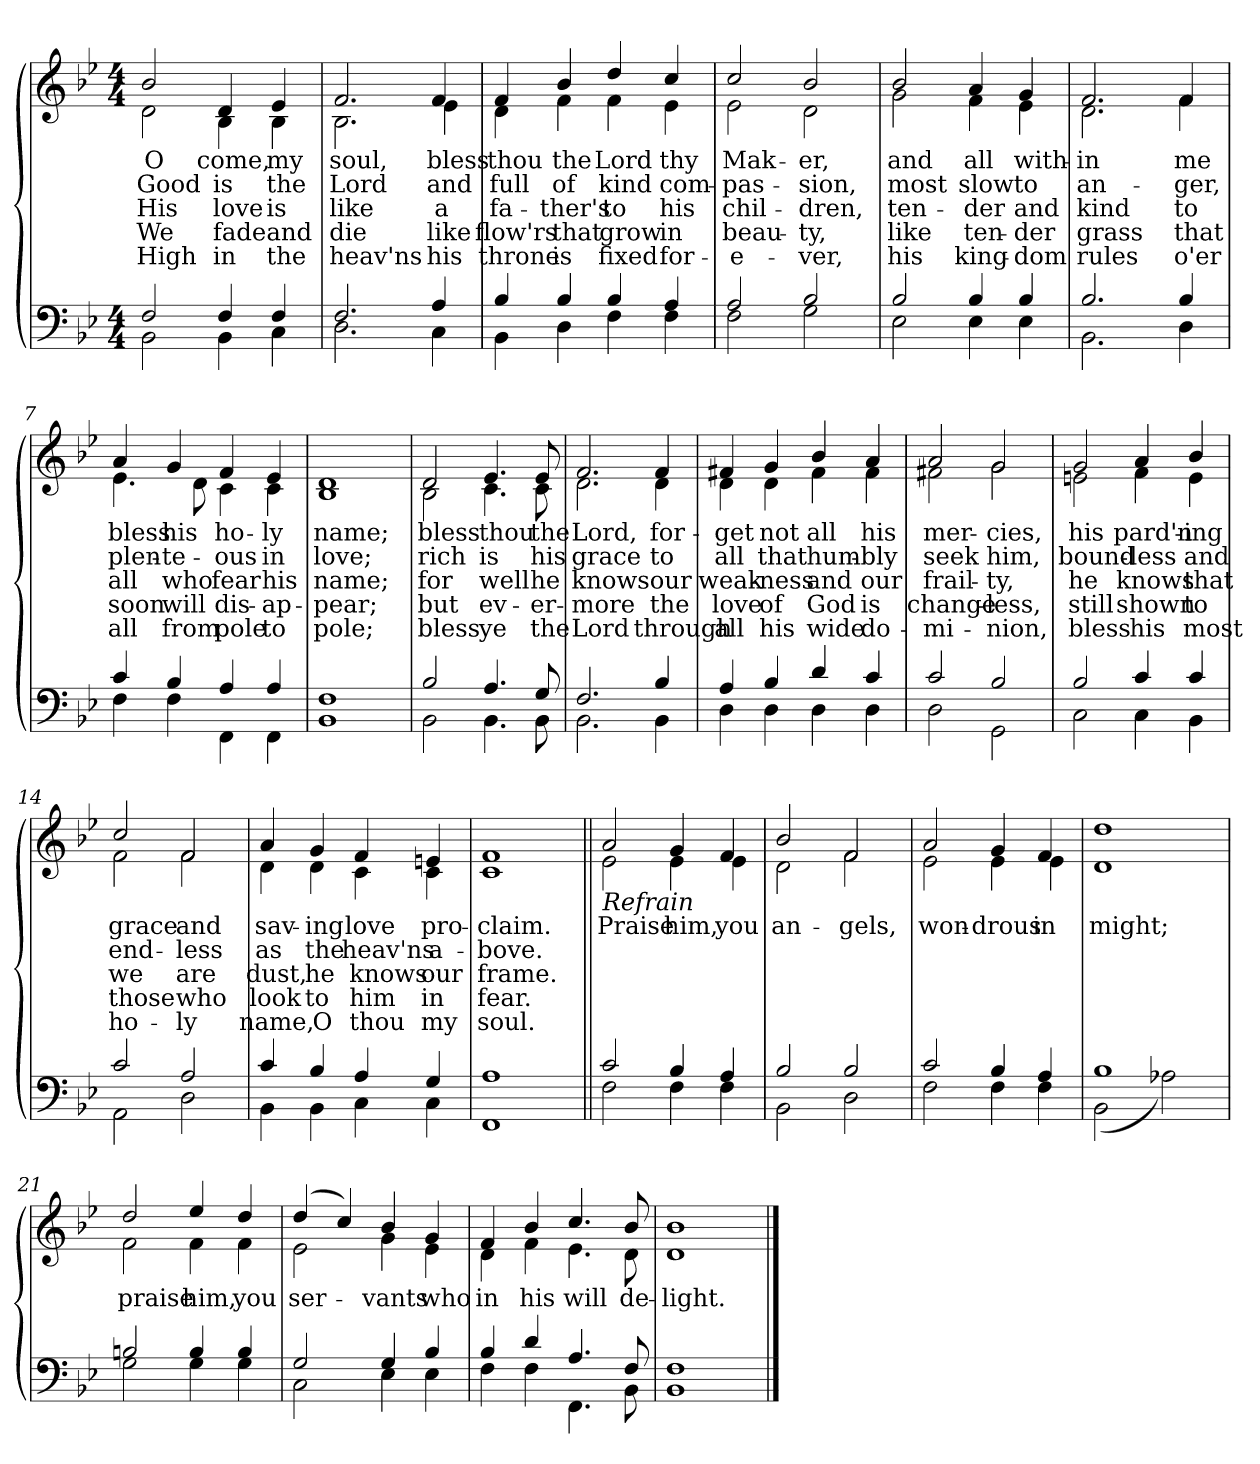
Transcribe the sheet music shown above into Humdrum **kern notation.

**kern	**kern	**text	**text	**text	**text	**text
*part2	*part1	*part1	*part1	*part1	*part1	*part1
*staff2	*staff1	*staff1	*staff1	*staff1	*staff1	*staff1
*clefF4	*clefG2	*	*	*	*	*
*k[b-e-]	*k[b-e-]	*	*	*	*	*
*M4/4	*M4/4	*	*	*	*	*
=1	=1	=1	=1	=1	=1	=1
*^	*	*	*	*	*	*
!	!	!LO:TX:b:i:t=Verse	!	!	!	!	!
!	!	!	!LO:LY:b	!LO:LY:b	!LO:LY:b	!LO:LY:b	!LO:LY:b
*	*	*^	*	*	*	*	*
2F/	2BB-\	2b-/	2d\	O	Good	His	We	High
!	!	!	!	!LO:LY:b	!LO:LY:b	!LO:LY:b	!LO:LY:b	!LO:LY:b
4F/	4BB-\	4d/	4B-\	come,	is	love	fade	in
!	!	!	!	!LO:LY:b	!LO:LY:b	!LO:LY:b	!LO:LY:b	!LO:LY:b
4F/	4C\	4e-/	4B-\	my	the	is	and	the
=2	=2	=2	=2	=2	=2	=2	=2	=2
!	!	!	!	!LO:LY:b	!LO:LY:b	!LO:LY:b	!LO:LY:b	!LO:LY:b
2.F/	2.D\	2.f/	2.B-\	soul,	Lord	like	die	heav'ns
!	!	!	!	!LO:LY:b	!LO:LY:b	!LO:LY:b	!LO:LY:b	!LO:LY:b
4A/	4C\	4f/	4e-\	bless	and	a	like	his
=3	=3	=3	=3	=3	=3	=3	=3	=3
!	!	!	!	!LO:LY:b	!LO:LY:b	!LO:LY:b	!LO:LY:b	!LO:LY:b
4B-/	4BB-\	4f/	4d\	thou	full	fa-	flow'rs	throne
!	!	!	!	!LO:LY:b	!LO:LY:b	!LO:LY:b	!LO:LY:b	!LO:LY:b
4B-/	4D\	4b-/	4f\	the	of	-ther's	that	is
!	!	!	!	!LO:LY:b	!LO:LY:b	!LO:LY:b	!LO:LY:b	!LO:LY:b
4B-/	4F\	4dd/	4f\	Lord	kind	to	grow	fixed
!	!	!	!	!LO:LY:b	!LO:LY:b	!LO:LY:b	!LO:LY:b	!LO:LY:b
4A/	4F\	4cc/	4e-\	thy	com-	his	in	for-
=4	=4	=4	=4	=4	=4	=4	=4	=4
!	!	!	!	!LO:LY:b	!LO:LY:b	!LO:LY:b	!LO:LY:b	!LO:LY:b
2A/	2F\	2cc/	2e-\	Mak-	-pas-	chil-	beau-	-e-
!	!	!	!	!LO:LY:b	!LO:LY:b	!LO:LY:b	!LO:LY:b	!LO:LY:b
2B-/	2G\	2b-/	2d\	-er,	-sion,	-dren,	-ty,	-ver,
!!LO:LB:g=z	!!
=5	=5	=5	=5	=5	=5	=5	=5	=5
!	!	!	!	!LO:LY:b	!LO:LY:b	!LO:LY:b	!LO:LY:b	!LO:LY:b
2B-/	2E-\	2b-/	2g\	and	most	ten-	like	his
!	!	!	!	!LO:LY:b	!LO:LY:b	!LO:LY:b	!LO:LY:b	!LO:LY:b
4B-/	4E-\	4a/	4f\	all	slow	-der	ten-	king-
!	!	!	!	!LO:LY:b	!LO:LY:b	!LO:LY:b	!LO:LY:b	!LO:LY:b
4B-/	4E-\	4g/	4e-\	with-	to	and	-der	-dom
=6	=6	=6	=6	=6	=6	=6	=6	=6
!	!	!	!	!LO:LY:b	!LO:LY:b	!LO:LY:b	!LO:LY:b	!LO:LY:b
2.B-/	2.BB-\	2.f/	2.d\	-in	an-	kind	grass	rules
!	!	!	!	!LO:LY:b	!LO:LY:b	!LO:LY:b	!LO:LY:b	!LO:LY:b
4B-/	4D\	4f/	4f\	me	-ger,	to	that	o'er
=7	=7	=7	=7	=7	=7	=7	=7	=7
!	!	!	!	!LO:LY:b	!LO:LY:b	!LO:LY:b	!LO:LY:b	!LO:LY:b
4c/	4F\	4a/	4.e-\	bless	plen-	all	soon	all
!	!	!	!	!LO:LY:b	!LO:LY:b	!LO:LY:b	!LO:LY:b	!LO:LY:b
4B-/	4F\	4g/	.	his	-te-	who	will	from
.	.	.	8d\	.	.	.	.	.
!	!	!	!	!LO:LY:b	!LO:LY:b	!LO:LY:b	!LO:LY:b	!LO:LY:b
4A/	4FF\	4f/	4c\	ho-	-ous	fear	dis-	pole
!	!	!	!	!LO:LY:b	!LO:LY:b	!LO:LY:b	!LO:LY:b	!LO:LY:b
4A/	4FF\	4e-/	4c\	-ly	in	his	-ap-	to
=8	=8	=8	=8	=8	=8	=8	=8	=8
!	!	!	!	!LO:LY:b	!LO:LY:b	!LO:LY:b	!LO:LY:b	!LO:LY:b
1F	1BB-	1d	1B-	name;	love;	name;	-pear;	pole;
!!LO:LB:g=z	!!
=9	=9	=9	=9	=9	=9	=9	=9	=9
!	!	!	!	!LO:LY:b	!LO:LY:b	!LO:LY:b	!LO:LY:b	!LO:LY:b
2B-/	2BB-\	2d/	2B-\	bless	rich	for	but	bless
!	!	!	!	!LO:LY:b	!LO:LY:b	!LO:LY:b	!LO:LY:b	!LO:LY:b
4.A/	4.BB-\	4.e-/	4.c\	thou	is	well	ev-	ye
!	!	!	!	!LO:LY:b	!LO:LY:b	!LO:LY:b	!LO:LY:b	!LO:LY:b
8G/	8BB-\	8e-/	8c\	the	his	he	-er-	the
=10	=10	=10	=10	=10	=10	=10	=10	=10
!	!	!	!	!LO:LY:b	!LO:LY:b	!LO:LY:b	!LO:LY:b	!LO:LY:b
2.F/	2.BB-\	2.f/	2.d\	Lord,	grace	knows	-more	Lord
!	!	!	!	!LO:LY:b	!LO:LY:b	!LO:LY:b	!LO:LY:b	!LO:LY:b
4B-/	4BB-\	4f/	4d\	for-	to	our	the	through
=11	=11	=11	=11	=11	=11	=11	=11	=11
!	!	!	!	!LO:LY:b	!LO:LY:b	!LO:LY:b	!LO:LY:b	!LO:LY:b
4A/	4D\	4f#X/	4d\	-get	all	weak-	love	all
!	!	!	!	!LO:LY:b	!LO:LY:b	!LO:LY:b	!LO:LY:b	!LO:LY:b
4B-/	4D\	4g/	4d\	not	that	-ness	of	his
!	!	!	!	!LO:LY:b	!LO:LY:b	!LO:LY:b	!LO:LY:b	!LO:LY:b
4d/	4D\	4b-/	4f#i\	all	hum-	and	God	wide
!	!	!	!	!LO:LY:b	!LO:LY:b	!LO:LY:b	!LO:LY:b	!LO:LY:b
4c/	4D\	4a/	4f#\	his	-bly	our	is	do-
=12	=12	=12	=12	=12	=12	=12	=12	=12
!	!	!	!	!LO:LY:b	!LO:LY:b	!LO:LY:b	!LO:LY:b	!LO:LY:b
2c/	2D\	2a/	2f#X\	mer-	seek	frail-	change-	-mi-
!	!	!	!	!LO:LY:b	!LO:LY:b	!LO:LY:b	!LO:LY:b	!LO:LY:b
2B-/	2GG\	2g/	2g\	-cies,	him,	-ty,	-less,	-nion,
!!LO:LB:g=z	!!
=13	=13	=13	=13	=13	=13	=13	=13	=13
!	!	!	!	!LO:LY:b	!LO:LY:b	!LO:LY:b	!LO:LY:b	!LO:LY:b
2B-/	2C\	2g/	2en\	his	bound-	he	still	bless
!	!	!	!	!LO:LY:b	!LO:LY:b	!LO:LY:b	!LO:LY:b	!LO:LY:b
4c/	4C\	4a/	4f\	pard'n-	-less	knows	shown	his
!	!	!	!	!LO:LY:b	!LO:LY:b	!LO:LY:b	!LO:LY:b	!LO:LY:b
4c/	4BB-\	4b-/	4e\	-ing	and	that	to	most
=14	=14	=14	=14	=14	=14	=14	=14	=14
!	!	!	!	!LO:LY:b	!LO:LY:b	!LO:LY:b	!LO:LY:b	!LO:LY:b
2c/	2AA\	2cc/	2f\	grace	end-	we	those	ho-
!	!	!	!	!LO:LY:b	!LO:LY:b	!LO:LY:b	!LO:LY:b	!LO:LY:b
2A/	2D\	2f/	2f\	and	-less	are	who	-ly
=15	=15	=15	=15	=15	=15	=15	=15	=15
!	!	!	!	!LO:LY:b	!LO:LY:b	!LO:LY:b	!LO:LY:b	!LO:LY:b
4c/	4BB-\	4a/	4d\	sav-	as	dust,	look	name,
!	!	!	!	!LO:LY:b	!LO:LY:b	!LO:LY:b	!LO:LY:b	!LO:LY:b
4B-/	4BB-\	4g/	4d\	-ing	the	he	to	O
!	!	!	!	!LO:LY:b	!LO:LY:b	!LO:LY:b	!LO:LY:b	!LO:LY:b
4A/	4C\	4f/	4c\	love	heav'ns	knows	him	thou
!	!	!	!	!LO:LY:b	!LO:LY:b	!LO:LY:b	!LO:LY:b	!LO:LY:b
4G/	4C\	4en/	4c\	pro-	a-	our	in	my
=16	=16	=16	=16	=16	=16	=16	=16	=16
!	!	!	!	!LO:LY:b	!LO:LY:b	!LO:LY:b	!LO:LY:b	!LO:LY:b
1A	1FF	1f	1c	-claim.	-bove.	frame.	fear.	soul.
!!LO:LB:g=z	!!
=17||	=17||	=17||	=17||	=17||	=17||	=17||	=17||	=17||
!	!	!LO:TX:b:i:t=Refrain	!	!	!	!	!	!
!	!	!	!	!LO:LY:b	!	!	!	!
2c/	2F\	2a/	2e-\	Praise	.	.	.	.
!	!	!	!	!LO:LY:b	!	!	!	!
4B-/	4F\	4g/	4e-\	him,	.	.	.	.
!	!	!	!	!LO:LY:b	!	!	!	!
4A/	4F\	4f/	4e-\	you	.	.	.	.
=18	=18	=18	=18	=18	=18	=18	=18	=18
!	!	!	!	!LO:LY:b	!	!	!	!
2B-/	2BB-\	2b-/	2d\	an-	.	.	.	.
!	!	!	!	!LO:LY:b	!	!	!	!
2B-/	2D\	2f/	2f\	-gels,	.	.	.	.
!!LO:LB:g=z	!!
=19	=19	=19	=19	=19	=19	=19	=19	=19
!	!	!	!	!LO:LY:b	!	!	!	!
2c/	2F\	2a/	2e-\	won-	.	.	.	.
!	!	!	!	!LO:LY:b	!	!	!	!
4B-/	4F\	4g/	4e-\	-drous	.	.	.	.
!	!	!	!	!LO:LY:b	!	!	!	!
4A/	4F\	4f/	4e-\	in	.	.	.	.
=20	=20	=20	=20	=20	=20	=20	=20	=20
!	!	!	!	!LO:LY:b	!	!	!	!
1B-	(<2BB-\	1dd	1d	might;	.	.	.	.
.	2A-X\)	.	.	.	.	.	.	.
!!LO:LB:g=z	!!
=21	=21	=21	=21	=21	=21	=21	=21	=21
!	!	!	!	!LO:LY:b	!	!	!	!
2Bn/	2G\	2dd/	2f\	praise	.	.	.	.
!	!	!	!	!LO:LY:b	!	!	!	!
4B/	4G\	4ee-/	4f\	him,	.	.	.	.
!	!	!	!	!LO:LY:b	!	!	!	!
4B/	4G\	4dd/	4f\	you	.	.	.	.
=22	=22	=22	=22	=22	=22	=22	=22	=22
!	!	!	!	!LO:LY:b	!	!	!	!
2G/	2C\	(>4dd/	2e-\	ser-	.	.	.	.
.	.	4cc/)	.	.	.	.	.	.
!	!	!	!	!LO:LY:b	!	!	!	!
4G/	4E-\	4b-/	4g\	-vants	.	.	.	.
!	!	!	!	!LO:LY:b	!	!	!	!
4B-/	4E-\	4g/	4e-\	who	.	.	.	.
=23	=23	=23	=23	=23	=23	=23	=23	=23
!	!	!	!	!LO:LY:b	!	!	!	!
4B-/	4F\	4f/	4d\	in	.	.	.	.
!	!	!	!	!LO:LY:b	!	!	!	!
4d/	4F\	4b-/	4f\	his	.	.	.	.
!	!	!	!	!LO:LY:b	!	!	!	!
4.A/	4.FF\	4.cc/	4.e-\	will	.	.	.	.
!	!	!	!	!LO:LY:b	!	!	!	!
8F/	8BB-\	8b-/	8d\	de-	.	.	.	.
=24	=24	=24	=24	=24	=24	=24	=24	=24
!	!	!	!	!LO:LY:b	!	!	!	!
1F	1BB-	1b-	1d	-light.	.	.	.	.
*v	*v	*	*	*	*	*	*	*
*	*v	*v	*	*	*	*	*
==	==	==	==	==	==	==
*-	*-	*-	*-	*-	*-	*-
